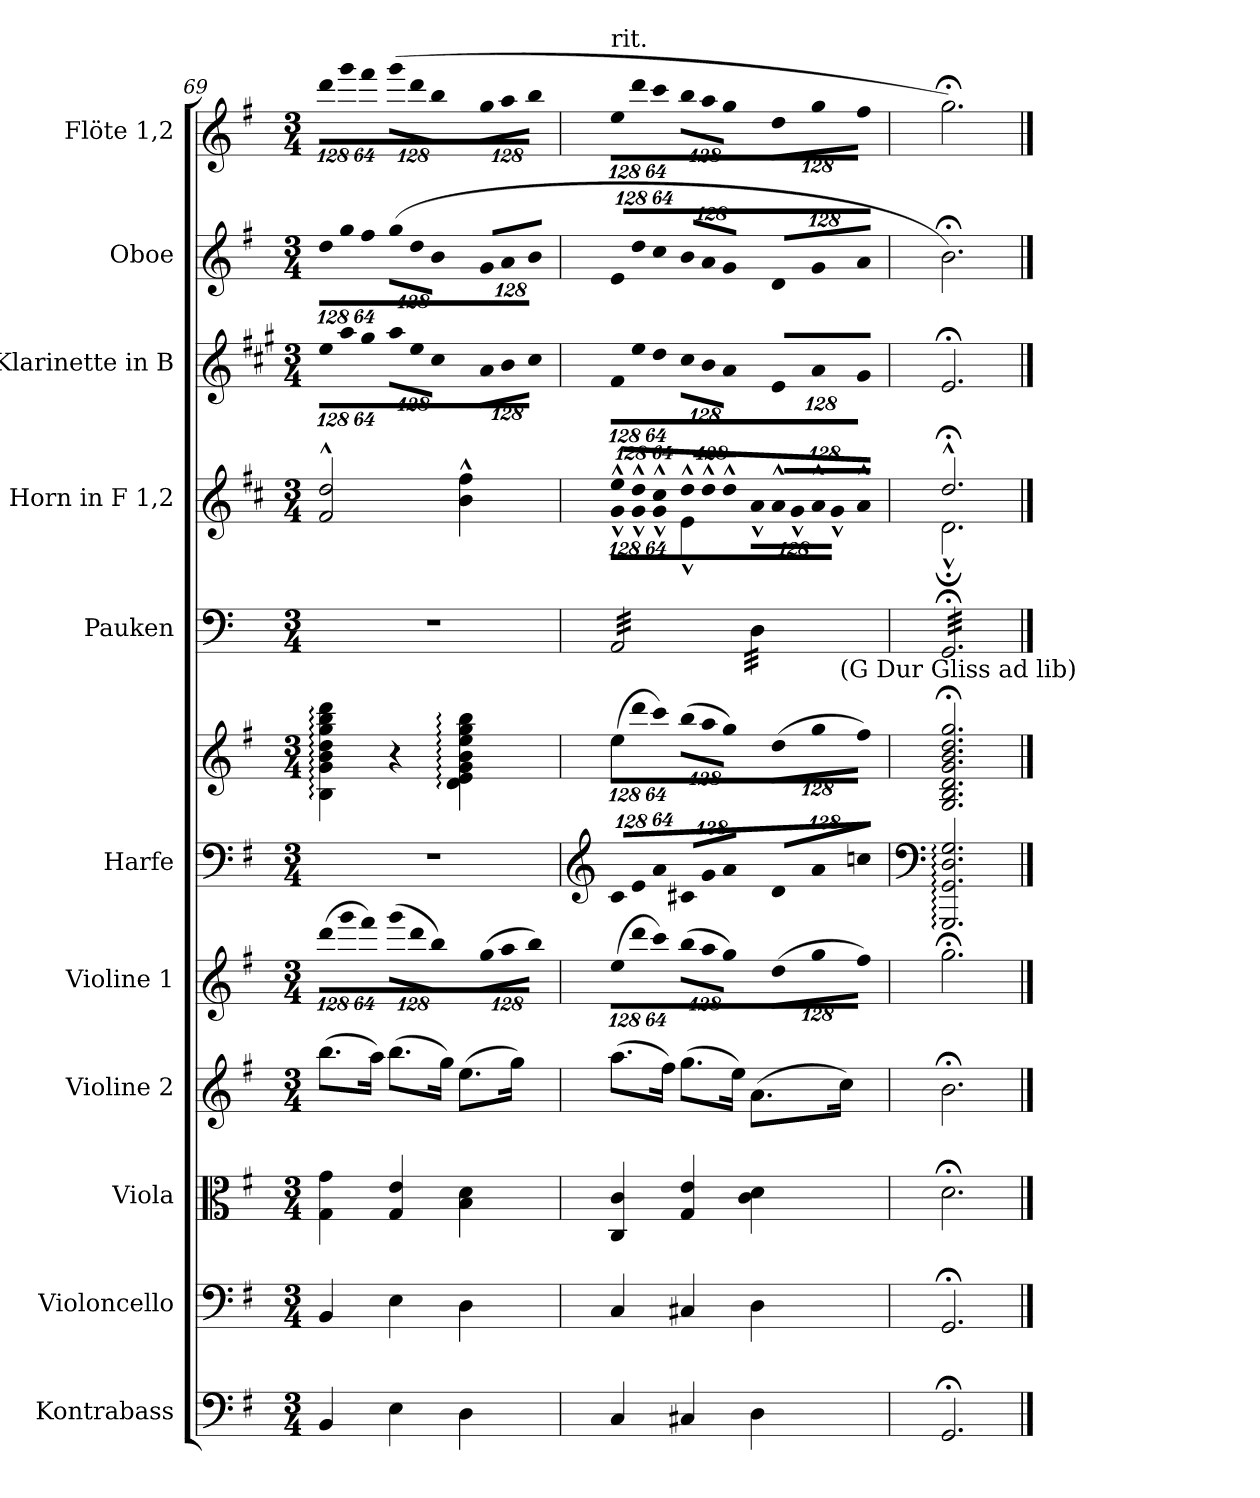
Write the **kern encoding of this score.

**kern	**kern	**kern	**kern	**kern	**kern	**kern	**kern	**kern	**kern	**kern	**kern
*part11	*part10	*part9	*part8	*part7	*part6	*part6	*part5	*part4	*part3	*part2	*part1
*staff12	*staff11	*staff10	*staff9	*staff8	*staff7	*staff6	*staff5	*staff4	*staff3	*staff2	*staff1
*I"Kontrabass	*I"Violoncello	*I"Viola	*I"Violine 2	*I"Violine 1	*I"Harfe	*	*I"Pauken	*I"Horn in F 1,2	*I"Klarinette in B	*I"Oboe	*I"Flöte 1,2
*I'Kb.	*I'Vc.	*I'Vla.	*I'Vl. 2	*I'Vl. 1	*I'Hfe.	*	*I'Pk.	*I'Hn. 1,2	*I'Kl.	*I'Ob.	*I'Fl. 1,2
*clefF4	*clefF4	*clefC3	*clefG2	*clefG2	*clefF4	*clefG2	*clefF4	*clefG2	*clefG2	*clefG2	*clefG2
*ITrd7c12	*	*	*	*	*	*	*	*ITrd4c7	*ITrd1c2	*	*
*k[f#]	*k[f#]	*k[f#]	*k[f#]	*k[f#]	*k[f#]	*k[f#]	*k[]	*k[f#]	*k[f#]	*k[f#]	*k[f#]
*G:	*G:	*G:	*G:	*G:	*G:	*G:	*C:	*G:	*G:	*G:	*G:
*M3/4	*M3/4	*M3/4	*M3/4	*M3/4	*M3/4	*M3/4	*M3/4	*M3/4	*M3/4	*M3/4	*M3/4
*	*	*	*	*Xbrackettup	*	*	*	*	*	*	*
=69	=69	=69	=69	=69	=69	=69	=69	=69	=69	=69	=69
!	!	!	!	!LO:N:vis=8	!LO:N:vis=1	!	!LO:N:vis=1	!	!	!	!
*	*	*	*	*	*	*	*	*	*Xbrackettup	*	*
!	!	!	!	!	!	!	!	!	!LO:N:vis=8	!	!
*	*	*	*	*	*	*	*	*	*	*Xbrackettup	*
!	!	!	!	!	!	!	!	!	!	!LO:N:vis=8	!
*	*	*	*	*	*	*	*	*	*	*	*Xbrackettup
!	!	!	!	!	!	!	!	!	!	!	!LO:N:vis=8
4BBBi/	4BBi/	4Gi\ 4gi	(8.bbi\L	(1024%85dddi\L	2.r	4Bi\: 4gi: 4bi: 4ddi: 4ggi: 4bbi: 4dddi:	2.r	2Bi/^^ 2gi^^	1024%85ddi\L	1024%85ddi\L	1024%85dddi\L
!	!	!	!	!LO:N:vis=8	!	!	!	!	!LO:N:vis=8	!LO:N:vis=8	!LO:N:vis=8
.	.	.	.	1024%85gggi\	.	.	.	.	1024%85ggi\	1024%85ggi\	1024%85gggi\
!	!	!	!	!LO:N:vis=8	!	!	!	!	!LO:N:vis=8	!LO:N:vis=8	!LO:N:vis=8
.	.	.	.	512%43fff#i\J)	.	.	.	.	512%43ff#i\J	512%43ff#i\J	512%43fff#i\J
.	.	.	16aai\Jk)	.	.	.	.	.	.	.	.
!	!	!	!	!LO:N:vis=8	!	!	!	!	!LO:N:vis=8	!LO:N:vis=8	!LO:N:vis=8
4EEi\	4Ei\	4Gi/ 4ei	(8.bbi\L	(1024%85gggi\L	.	4r	.	.	1024%85ggi\L	(1024%85ggi\L	(1024%85gggi\L
!	!	!	!	!LO:N:vis=8	!	!	!	!	!LO:N:vis=8	!LO:N:vis=8	!LO:N:vis=8
.	.	.	.	1024%85dddi\	.	.	.	.	1024%85ddi\	1024%85ddi\	1024%85dddi\
!	!	!	!	!LO:N:vis=8	!	!	!	!	!LO:N:vis=8	!LO:N:vis=8	!LO:N:vis=8
.	.	.	.	512%43bbi\J)	.	.	.	.	512%43bi\J	512%43bi\J	512%43bbi\J
.	.	.	16ggi\Jk)	.	.	.	.	.	.	.	.
!	!	!	!	!LO:N:vis=8	!	!	!	!	!LO:N:vis=8	!LO:N:vis=8	!LO:N:vis=8
4DDi\	4Di\	4Bi\ 4di	(8.eei\L	(1024%85ggi\L	.	4di\: 4ei: 4gi: 4bi: 4eei: 4ggi: 4bbi:	.	4ei\^^ 4bi^^	1024%85gi\L	1024%85gi/L	1024%85ggi\L
!	!	!	!	!LO:N:vis=8	!	!	!	!	!LO:N:vis=8	!LO:N:vis=8	!LO:N:vis=8
.	.	.	.	1024%85aai\	.	.	.	.	1024%85ai\	1024%85ai/	1024%85aai\
!	!	!	!	!LO:N:vis=8	!	!	!	!	!LO:N:vis=8	!LO:N:vis=8	!LO:N:vis=8
.	.	.	.	512%43bbi\J)	.	.	.	.	512%43bi\J	512%43bi/J	512%43bbi\J
.	.	.	16ggi\Jk)	.	.	.	.	.	.	.	.
=70	=70	=70	=70	=70	=70	=70	=70	=70	=70	=70	=70
*	*	*	*	*	*clefG2	*	*	*	*	*	*
!	!	!	!	!LO:N:vis=8	!	!	!	!	!	!	!
*	*	*	*	*	*Xbrackettup	*	*	*	*	*	*
!	!	!	!	!	!LO:N:vis=8	!	!	!	!	!	!
*	*	*	*	*	*	*Xbrackettup	*	*	*	*	*
!	!	!	!	!	!	!LO:N:vis=8	!	!	!	!	!
*	*	*	*	*	*	*	*	*Xbrackettup	*	*	*
*	*	*	*	*	*	*	*	*^	*	*	*
!	!	!	!	!	!	!	!	!	!	!	!	!LO:TX:t=rit.
!	!	!	!	!	!	!	!	!LO:N:vis=8	!LO:N:vis=8	!LO:N:vis=8	!LO:N:vis=8	!LO:N:vis=8
*	*	*	*	*	*	*^	*	*	*	*	*	*
*	*	*	*	*	*	*	*	*tremolo	*	*	*	*	*
4CCi/	4Ci/	4Ci/ 4ci	(8.aai\L	(1024%85eei\L	1024%85ci/L	(1024%85eei\L	2ryy	32AAi/LLL	1024%85a^^i/L	1024%85c^^i\L	1024%85ei\L	1024%85ei/L	1024%85eei\L
.	.	.	.	.	.	.	.	32AAi/	.	.	.	.	.
.	.	.	.	.	.	.	.	32AAi/	.	.	.	.	.
!	!	!	!	!LO:N:vis=8	!LO:N:vis=8	!LO:N:vis=8	!	!	!LO:N:vis=8	!LO:N:vis=8	!LO:N:vis=8	!LO:N:vis=8	!LO:N:vis=8
.	.	.	.	1024%85dddi\	1024%85ei/	1024%85dddi\	.	.	1024%85g^^i/	1024%85c^^i\	1024%85ddi\	1024%85ddi/	1024%85dddi\
.	.	.	.	.	.	.	.	32AAi/	.	.	.	.	.
.	.	.	.	.	.	.	.	32AAi/	.	.	.	.	.
.	.	.	.	.	.	.	.	32AAi/	.	.	.	.	.
!	!	!	!	!LO:N:vis=8	!LO:N:vis=8	!LO:N:vis=8	!	!	!LO:N:vis=8	!LO:N:vis=8	!LO:N:vis=8	!LO:N:vis=8	!LO:N:vis=8
.	.	.	.	512%43ccci\J)	512%43ai/J	512%43ccci\J)	.	.	512%43f#^^i/J	512%43c^^i\J	512%43cci\J	512%43cci/J	512%43ccci\J
.	.	.	16ff#i\Jk)	.	.	.	.	32AAi/	.	.	.	.	.
.	.	.	.	.	.	.	.	32AAi/	.	.	.	.	.
!	!	!	!	!LO:N:vis=8	!LO:N:vis=8	!LO:N:vis=8	!	!	!LO:N:vis=8	!	!LO:N:vis=8	!LO:N:vis=8	!LO:N:vis=8
4CC#Xi/	4C#Xi/	4Gi/ 4ei	(8.ggi\L	(1024%85bbi\L	1024%85c#Xi/L	(1024%85bbi\L	.	32AAi/	1024%85g^^i/L	4A^^i\	1024%85bi\L	1024%85bi/L	1024%85bbi\L
.	.	.	.	.	.	.	.	32AAi/	.	.	.	.	.
.	.	.	.	.	.	.	.	32AAi/	.	.	.	.	.
!	!	!	!	!LO:N:vis=8	!LO:N:vis=8	!LO:N:vis=8	!	!	!LO:N:vis=8	!	!LO:N:vis=8	!LO:N:vis=8	!LO:N:vis=8
.	.	.	.	1024%85aai\	1024%85gi/	1024%85aai\	.	.	1024%85g^^i/	.	1024%85ai\	1024%85ai/	1024%85aai\
.	.	.	.	.	.	.	.	32AAi/	.	.	.	.	.
.	.	.	.	.	.	.	.	32AAi/	.	.	.	.	.
.	.	.	.	.	.	.	.	32AAi/	.	.	.	.	.
!	!	!	!	!LO:N:vis=8	!LO:N:vis=8	!LO:N:vis=8	!	!	!LO:N:vis=8	!	!LO:N:vis=8	!LO:N:vis=8	!LO:N:vis=8
.	.	.	.	512%43ggi\J)	512%43ai/J	512%43ggi\J)	.	.	512%43g^^i/J	.	512%43gi\J	512%43gi/J	512%43ggi\J
.	.	.	16eei\Jk)	.	.	.	.	32AAi/	.	.	.	.	.
.	.	.	.	.	.	.	.	32AAi/JJJ	.	.	.	.	.
!	!	!	!	!LO:N:vis=8	!LO:N:vis=8	!LO:N:vis=8	!	!	!LO:N:vis=8	!LO:N:vis=8	!LO:N:vis=8	!LO:N:vis=8	!LO:N:vis=8
4DDi\	4Di\	4ci\ 4di	(8.ai\L	(1024%85ddi\L	1024%85di/L	(1024%85ddi\L	8.ryy	32Di\LLL	1024%85d^^i/L	1024%85d^^i\L	1024%85di/L	1024%85di/L	1024%85ddi\L
.	.	.	.	.	.	.	.	32Di\	.	.	.	.	.
.	.	.	.	.	.	.	.	32Di\	.	.	.	.	.
!	!	!	!	!LO:N:vis=8	!LO:N:vis=8	!LO:N:vis=8	!	!	!LO:N:vis=8	!LO:N:vis=8	!LO:N:vis=8	!LO:N:vis=8	!LO:N:vis=8
.	.	.	.	1024%85ggi\	1024%85ai/	1024%85ggi\	.	.	1024%85d^^i/	1024%85c^^i\	1024%85gi/	1024%85gi/	1024%85ggi\
.	.	.	.	.	.	.	.	32Di\	.	.	.	.	.
.	.	.	.	.	.	.	.	32Di\	.	.	.	.	.
.	.	.	.	.	.	.	.	32Di\	.	.	.	.	.
!	!	!	!	!LO:N:vis=8	!LO:N:vis=8	!LO:N:vis=8	!	!	!LO:N:vis=8	!LO:N:vis=8	!LO:N:vis=8	!LO:N:vis=8	!LO:N:vis=8
.	.	.	.	512%43ff#i\J)	512%43ccni/J	512%43ff#i\J)	.	.	512%43d^^i/J	512%43c^^i\J	512%43f#i/J	512%43ai/J	512%43ff#i\J
!	!	!	!	!	!	!	!LO:TX:a:t=(G Dur Gliss ad lib)	!	!	!	!	!	!
.	.	.	16cci\Jk)	.	.	.	16ryy	32Di\	.	.	.	.	.
.	.	.	.	.	.	.	.	32Di\JJJ	.	.	.	.	.
*	*	*	*	*	*	*v	*v	*	*	*	*	*	*
=71	=71	=71	=71	=71	=71	=71	=71	=71	=71	=71	=71	=71
*	*	*	*	*	*clefF4	*	*	*	*	*	*	*
2.GGG;i/	2.GG;i/	2.d;i\	2.b;i\	2.gg;i\	2.GGGi/: 2.GGi: 2.Di: 2.Gi:	2.Gi/; 2.Bi; 2.di; 2.gi; 2.bi; 2.ddi; 2.ggi;	32GG;i/LLL	2.g;^^i/	2.G;^^i\	2.d;i/	2.b;i\)	2.gg;i\)
.	.	.	.	.	.	.	32GG;i/	.	.	.	.	.
.	.	.	.	.	.	.	32GG;i/	.	.	.	.	.
.	.	.	.	.	.	.	32GG;i/	.	.	.	.	.
.	.	.	.	.	.	.	32GG;i/	.	.	.	.	.
.	.	.	.	.	.	.	32GG;i/	.	.	.	.	.
.	.	.	.	.	.	.	32GG;i/	.	.	.	.	.
.	.	.	.	.	.	.	32GG;i/	.	.	.	.	.
.	.	.	.	.	.	.	32GG;i/	.	.	.	.	.
.	.	.	.	.	.	.	32GG;i/	.	.	.	.	.
.	.	.	.	.	.	.	32GG;i/	.	.	.	.	.
.	.	.	.	.	.	.	32GG;i/	.	.	.	.	.
.	.	.	.	.	.	.	32GG;i/	.	.	.	.	.
.	.	.	.	.	.	.	32GG;i/	.	.	.	.	.
.	.	.	.	.	.	.	32GG;i/	.	.	.	.	.
.	.	.	.	.	.	.	32GG;i/	.	.	.	.	.
.	.	.	.	.	.	.	32GG;i/	.	.	.	.	.
.	.	.	.	.	.	.	32GG;i/	.	.	.	.	.
.	.	.	.	.	.	.	32GG;i/	.	.	.	.	.
.	.	.	.	.	.	.	32GG;i/	.	.	.	.	.
.	.	.	.	.	.	.	32GG;i/	.	.	.	.	.
.	.	.	.	.	.	.	32GG;i/	.	.	.	.	.
.	.	.	.	.	.	.	32GG;i/	.	.	.	.	.
.	.	.	.	.	.	.	32GG;i/JJJ	.	.	.	.	.
*	*	*	*	*	*	*	*Xtremolo	*	*	*	*	*
*	*	*	*	*	*	*	*	*v	*v	*	*	*
==	==	==	==	==	==	==	==	==	==	==	==
*-	*-	*-	*-	*-	*-	*-	*-	*-	*-	*-	*-
